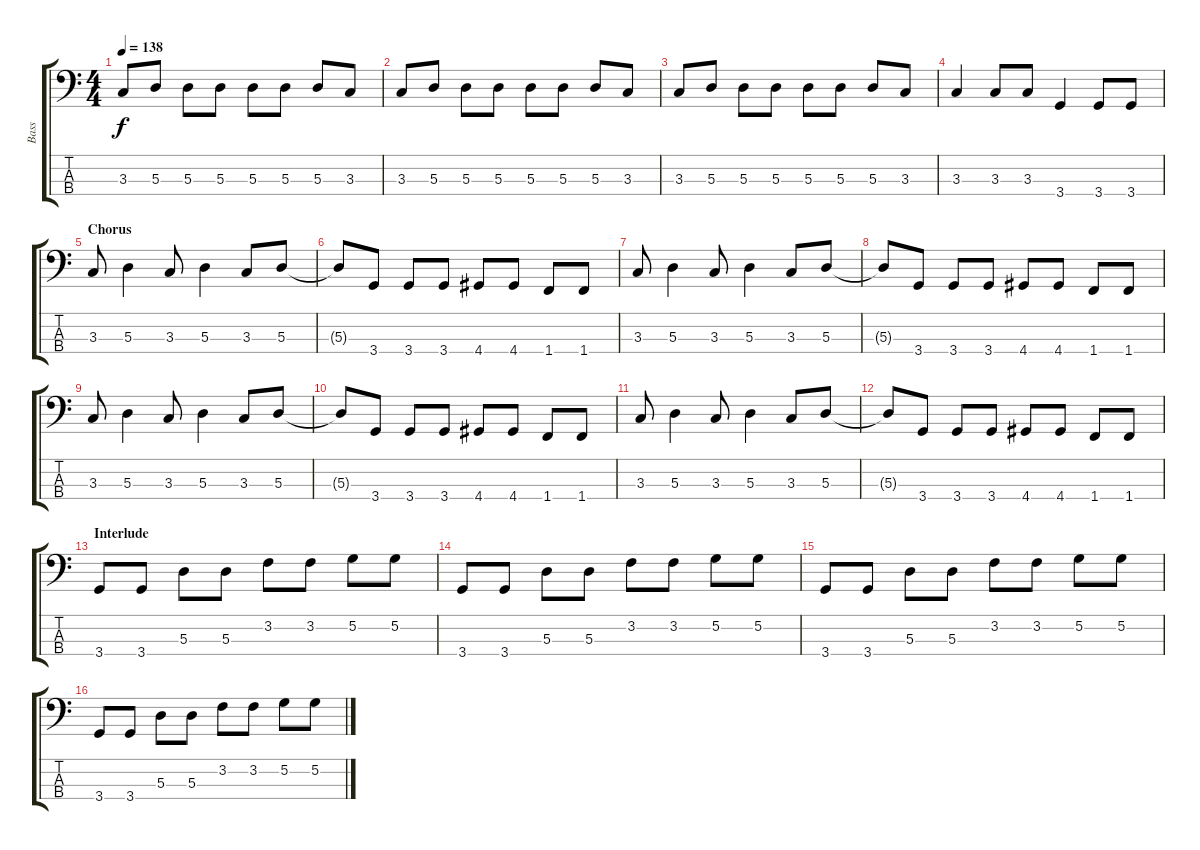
\track ("Bass" "Bass") {instrument electricbassfinger}
\staff {score tabs}
\tuning (G2 D2 A1 E1) {hide}
\ts (4 4)
\tempo 138
\clef f4
\ks c
3.3.8{dy f} 5.3.8 5.3.8 5.3.8 5.3.8 5.3.8 5.3.8 3.3.8 |
3.3.8 5.3.8 5.3.8 5.3.8 5.3.8 5.3.8 5.3.8 3.3.8 |
3.3.8 5.3.8 5.3.8 5.3.8 5.3.8 5.3.8 5.3.8 3.3.8 |
3.3.4 3.3.8 3.3.8 3.4.4 3.4.8 3.4.8 |
\section ("" "Chorus")
3.3.8 5.3.4 3.3.8 5.3.4 3.3.8 5.3.8 |
5.3{t}.8 3.4.8 3.4.8 3.4.8 4.4.8 4.4.8 1.4.8 1.4.8 |
3.3.8 5.3.4 3.3.8 5.3.4 3.3.8 5.3.8 |
5.3{t}.8 3.4.8 3.4.8 3.4.8 4.4.8 4.4.8 1.4.8 1.4.8 |
3.3.8 5.3.4 3.3.8 5.3.4 3.3.8 5.3.8 |
5.3{t}.8 3.4.8 3.4.8 3.4.8 4.4.8 4.4.8 1.4.8 1.4.8 |
3.3.8 5.3.4 3.3.8 5.3.4 3.3.8 5.3.8 |
5.3{t}.8 3.4.8 3.4.8 3.4.8 4.4.8 4.4.8 1.4.8 1.4.8 |
\section ("" "Interlude")
3.4.8 3.4.8 5.3.8 5.3.8 3.2.8 3.2.8 5.2.8 5.2.8 |
3.4.8 3.4.8 5.3.8 5.3.8 3.2.8 3.2.8 5.2.8 5.2.8 |
3.4.8 3.4.8 5.3.8 5.3.8 3.2.8 3.2.8 5.2.8 5.2.8 |
3.4.8 3.4.8 5.3.8 5.3.8 3.2.8 3.2.8 5.2.8 5.2.8
